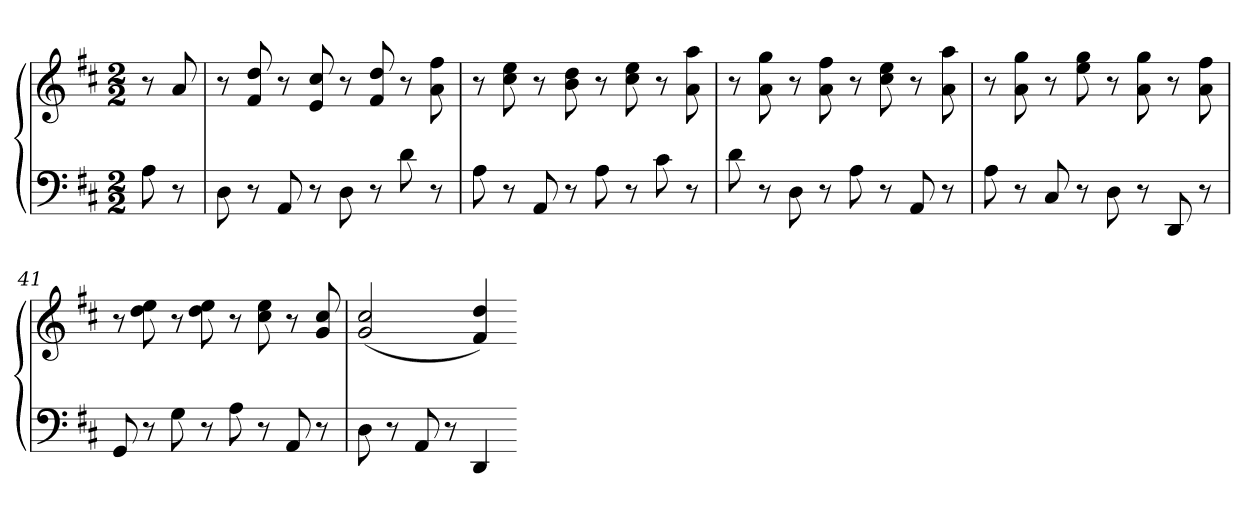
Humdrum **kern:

**kern	**kern
*part1	*part1
*staff2	*staff1
*clefF4	*clefG2
*k[f#c#]	*k[f#c#]
*D:	*D:
*M2/2	*M2/2
=	=
8A	8r
8r	8a
=37	=37
8D	8r
8r	8f# 8dd
8AA	8r
8r	8e 8cc#
8D	8r
8r	8f# 8dd
8d	8r
8r	8a 8ff#
=38	=38
8A	8r
8r	8cc# 8ee
8AA	8r
8r	8b 8dd
8A	8r
8r	8cc# 8ee
8c#	8r
8r	8a 8aa
=39	=39
8d	8r
8r	8a 8gg
8D	8r
8r	8a 8ff#
8A	8r
8r	8cc# 8ee
8AA	8r
8r	8a 8aa
=40	=40
8A	8r
8r	8a 8gg
8C#	8r
8r	8ee 8gg
8D	8r
8r	8a 8gg
8DD	8r
8r	8a 8ff#
=41	=41
8GG	8r
8r	8dd 8ee
8G	8r
8r	8dd 8ee
8A	8r
8r	8cc# 8ee
8AA	8r
8r	8g 8cc#
=42	=42
8D	(2g 2cc#
8r	.
8AA	.
8r	.
4DD	4f# 4dd)
=-	=-
*-	*-
